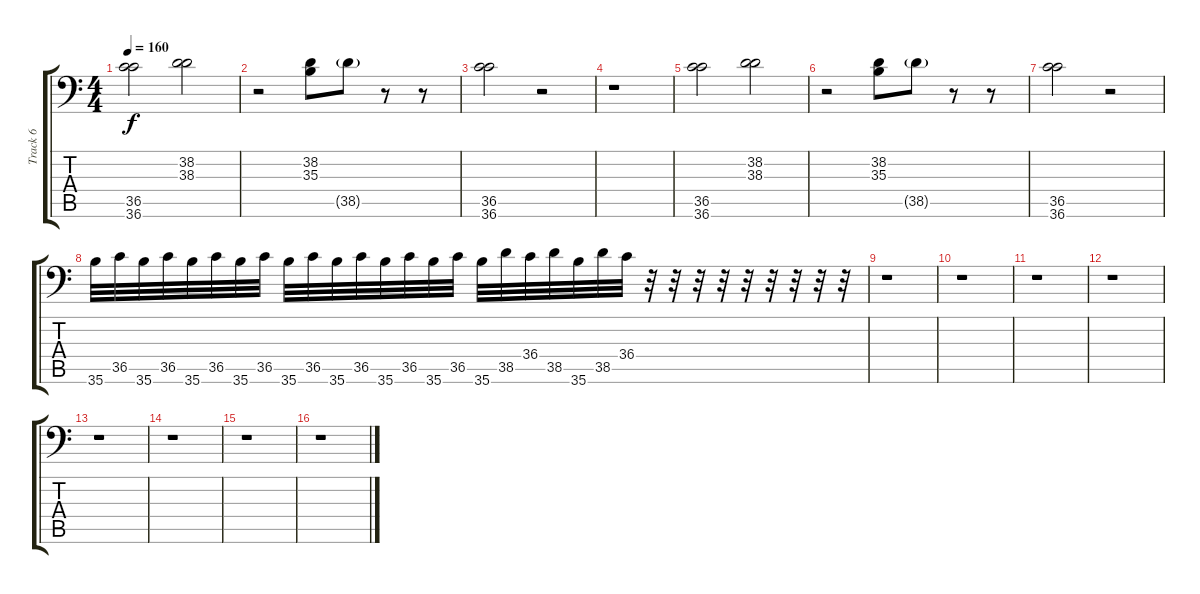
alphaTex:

\track ("Track 6" "Track 6") {instrument acousticgrandpiano}
\staff {score tabs}
\tuning (C-1 C-1 C-1 C-1 C-1 C-1) {hide}
\ts (4 4)
\tempo 160
\clef f4
\ks c
(36.5 36.6).2{dy f} (38.2 38.3).2 |
r.2 (38.2 35.3).8 38.5{g}.8 r.8 r.8 |
(36.5 36.6).2 r.2 |
r.1 |
(36.5 36.6).2 (38.2 38.3).2 |
r.2 (38.2 35.3).8 38.5{g}.8 r.8 r.8 |
(36.5 36.6).2 r.2 |
35.6.32 36.5.32 35.6.32 36.5.32 35.6.32 36.5.32 35.6.32 36.5.32 35.6.32 36.5.32 35.6.32 36.5.32 35.6.32 36.5.32 35.6.32 36.5.32 35.6.32 38.5.32 36.4.32 38.5.32 35.6.32 38.5.32 36.4.32 r.32 r.32 r.32 r.32 r.32 r.32 r.32 r.32 r.32 |
r.1 |
r.1 |
r.1 |
r.1 |
r.1 |
r.1 |
r.1 |
r.1
